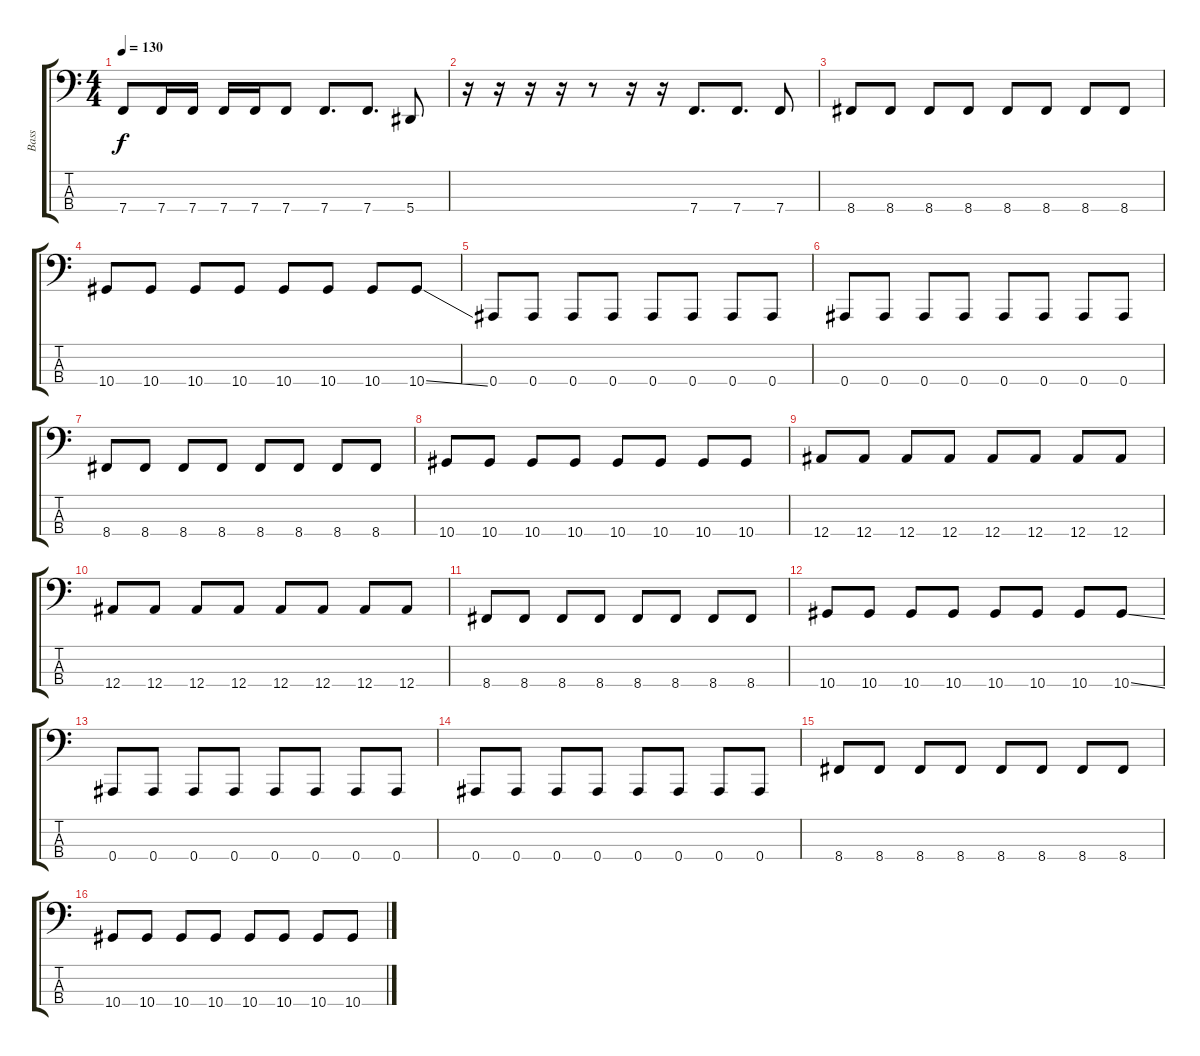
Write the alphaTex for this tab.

\track ("Bass" "Bass") {instrument electricbasspick}
\staff {score tabs}
\tuning (Eb2 Bb1 F1 Bb0) {hide}
\ts (4 4)
\tempo 130
\clef f4
\ks c
7.4.8{dy f} 7.4.16 7.4.16 7.4.16 7.4.16 7.4.8 7.4.8{d} 7.4.8{d} 5.4.8 |
r.16 r.16 r.16 r.16 r.8 r.16 r.16 7.4.8{d} 7.4.8{d} 7.4.8 |
8.4.8 8.4.8 8.4.8 8.4.8 8.4.8 8.4.8 8.4.8 8.4.8 |
10.4.8 10.4.8 10.4.8 10.4.8 10.4.8 10.4.8 10.4.8 10.4{ss}.8 |
0.4.8 0.4.8 0.4.8 0.4.8 0.4.8 0.4.8 0.4.8 0.4.8 |
0.4.8 0.4.8 0.4.8 0.4.8 0.4.8 0.4.8 0.4.8 0.4.8 |
8.4.8 8.4.8 8.4.8 8.4.8 8.4.8 8.4.8 8.4.8 8.4.8 |
10.4.8 10.4.8 10.4.8 10.4.8 10.4.8 10.4.8 10.4.8 10.4.8 |
12.4.8 12.4.8 12.4.8 12.4.8 12.4.8 12.4.8 12.4.8 12.4.8 |
12.4.8 12.4.8 12.4.8 12.4.8 12.4.8 12.4.8 12.4.8 12.4.8 |
8.4.8 8.4.8 8.4.8 8.4.8 8.4.8 8.4.8 8.4.8 8.4.8 |
10.4.8 10.4.8 10.4.8 10.4.8 10.4.8 10.4.8 10.4.8 10.4{ss}.8 |
0.4.8 0.4.8 0.4.8 0.4.8 0.4.8 0.4.8 0.4.8 0.4.8 |
0.4.8 0.4.8 0.4.8 0.4.8 0.4.8 0.4.8 0.4.8 0.4.8 |
8.4.8 8.4.8 8.4.8 8.4.8 8.4.8 8.4.8 8.4.8 8.4.8 |
10.4.8 10.4.8 10.4.8 10.4.8 10.4.8 10.4.8 10.4.8 10.4.8
